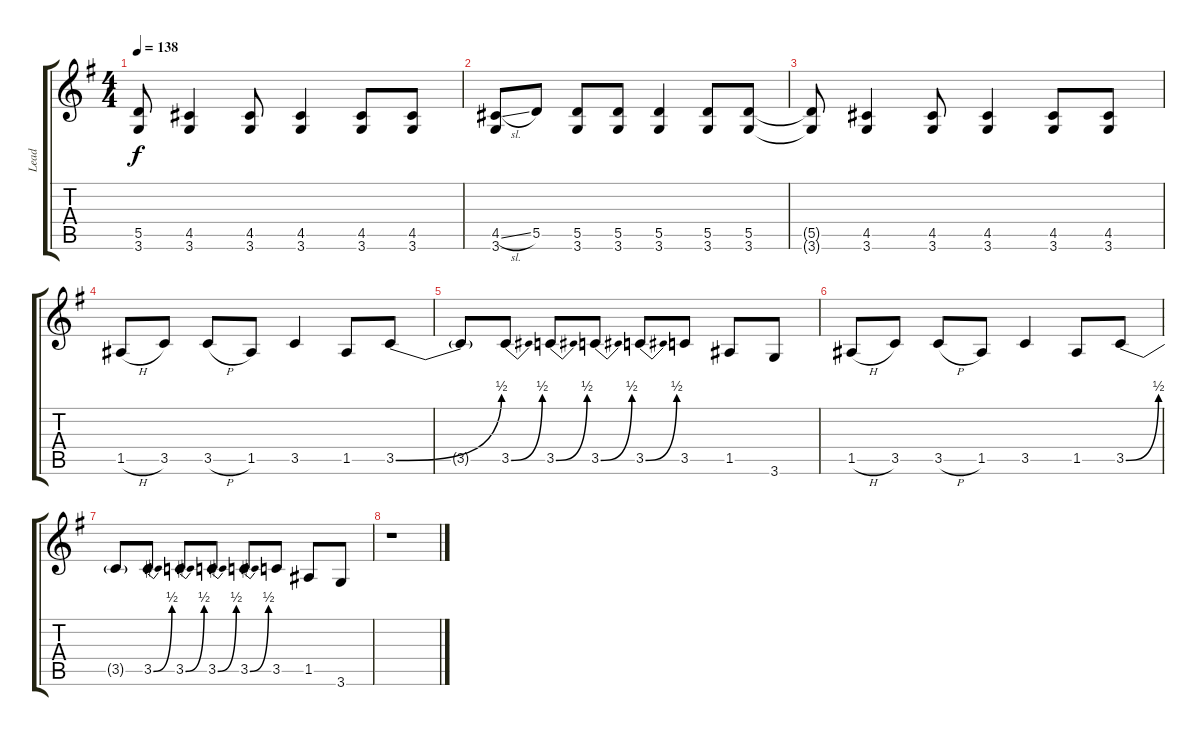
\track ("Lead" "Lead") {instrument overdrivenguitar}
\staff {score tabs}
\tuning (E4 B3 G3 D3 A2 E2) {hide}
\ts (4 4)
\tempo 138
\clef g2
\ks g
(5.5{t} 3.6{t}).8{dy f} (4.5 3.6).4 (4.5 3.6).8 (4.5 3.6).4 (4.5 3.6).8 (4.5 3.6).8 |
(4.5{sl} 3.6).8 5.5.8 (5.5 3.6).8 (5.5 3.6).8 (5.5 3.6).4 (5.5 3.6).8 (5.5 3.6).8 |
(5.5{t} 3.6{t}).8 (4.5 3.6).4 (4.5 3.6).8 (4.5 3.6).4 (4.5 3.6).8 (4.5 3.6).8 |
1.5{h}.8 3.5.8 3.5{h}.8 1.5.8 3.5.4 1.5.8 3.5{be (bend 0 0 60 2)}.8 |
3.5{t}.8 3.5{be (bend 0 0 60 2)}.8 3.5{be (bend 0 0 60 2)}.8 3.5{be (bend 0 0 60 2)}.8 3.5{be (bend 0 0 60 2)}.8 3.5.8 1.5.8 3.6.8 |
1.5{h}.8 3.5.8 3.5{h}.8 1.5.8 3.5.4 1.5.8 3.5{be (bend 0 0 60 2)}.8 |
3.5{t}.8 3.5{be (bend 0 0 60 2)}.8 3.5{be (bend 0 0 60 2)}.8 3.5{be (bend 0 0 60 2)}.8 3.5{be (bend 0 0 60 2)}.8 3.5.8 1.5.8 3.6.8 |
r.1
